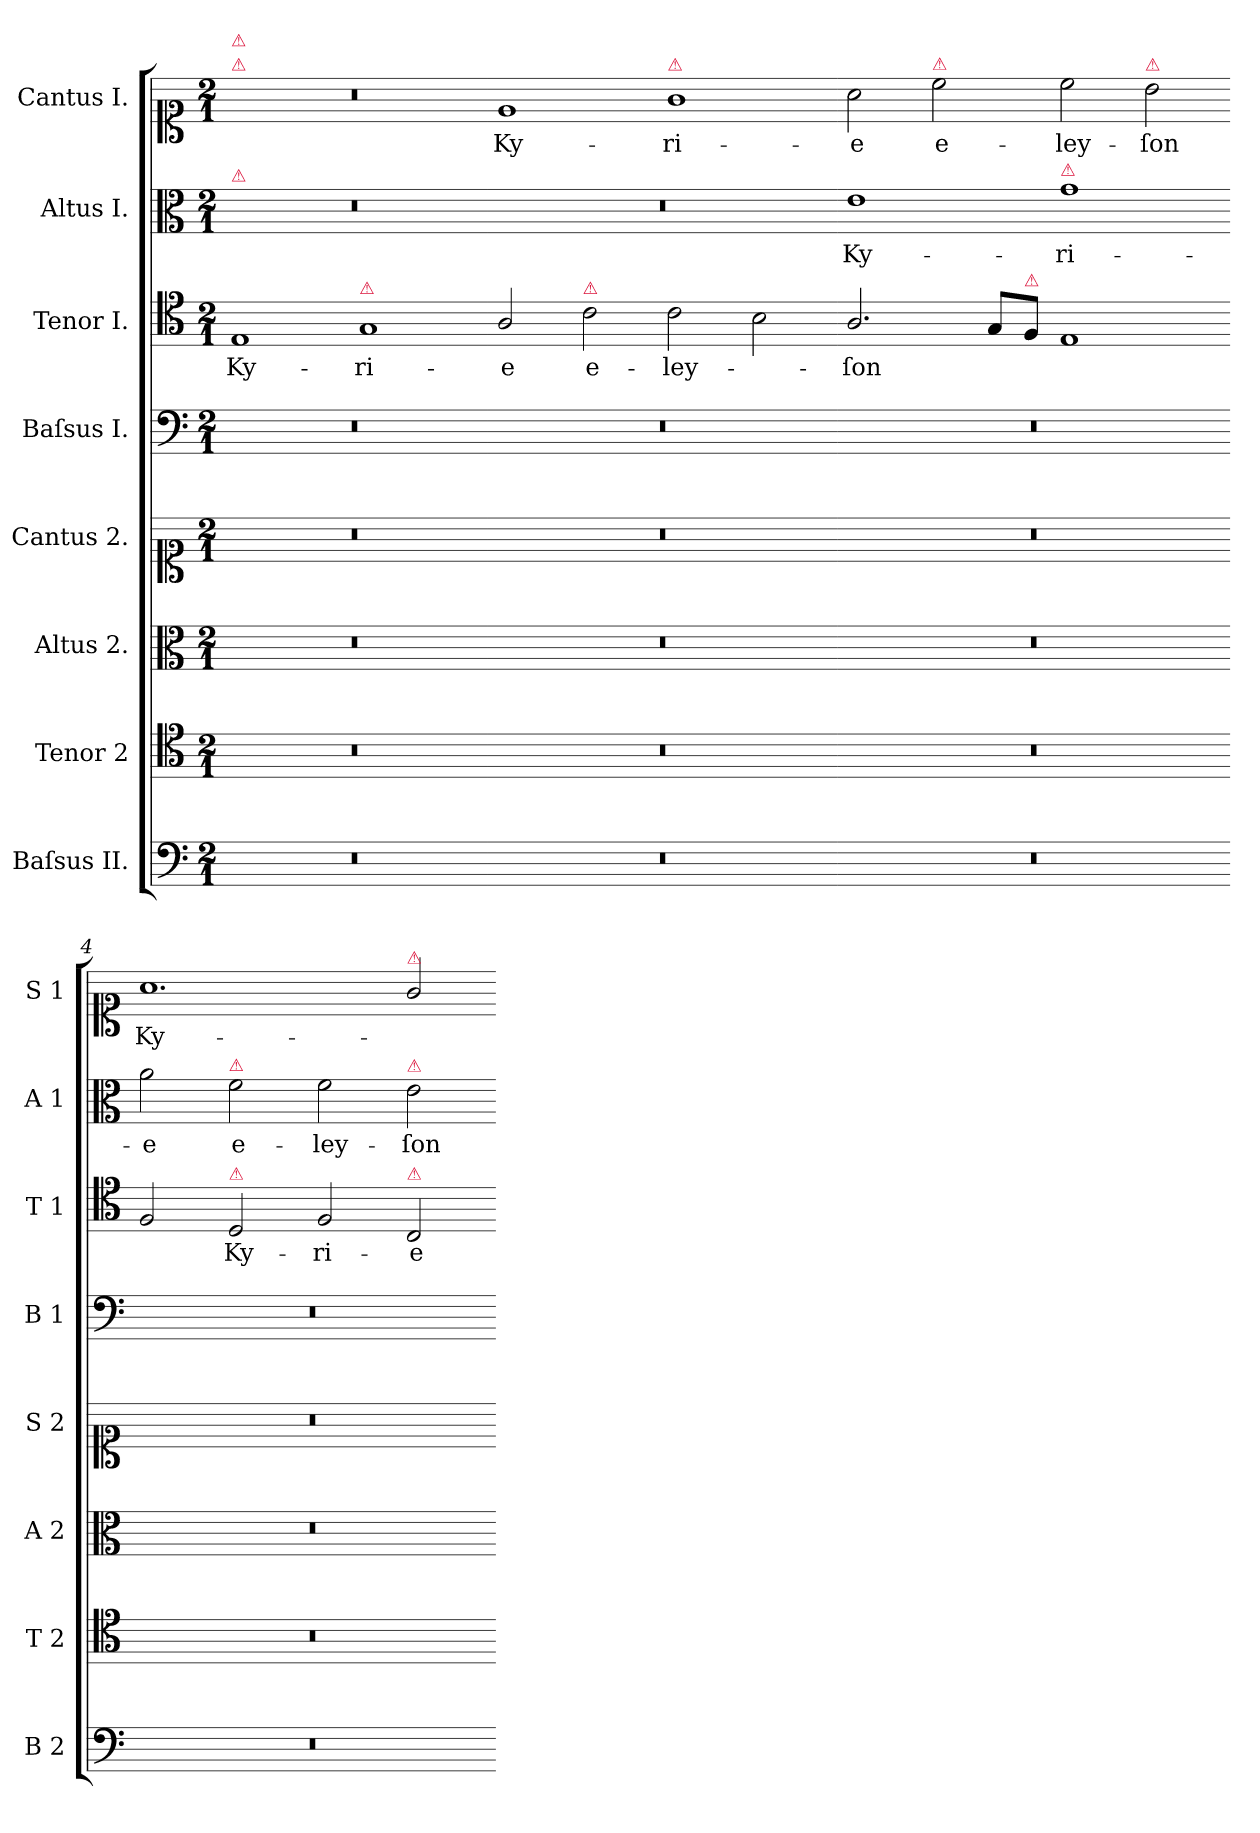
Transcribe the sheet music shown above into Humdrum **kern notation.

**kern	**kern	**kern	**kern	**kern	**kern	**text	**kern	**text	**kern	**text
*part8	*part7	*part6	*part5	*part4	*part3	*part3	*part2	*part2	*part1	*part1
*staff8	*staff7	*staff6	*staff5	*staff4	*staff3	*staff3	*staff2	*staff2	*staff1	*staff1
*I"Baſsus II.	*I"Tenor 2	*I"Altus 2.	*I"Cantus 2.	*I"Baſsus I.	*I"Tenor I.	*	*I"Altus I.	*	*I"Cantus I.	*
*I'B 2	*I'T 2	*I'A 2	*I'S 2	*I'B 1	*I'T 1	*	*I'A 1	*	*I'S 1	*
*clefF4	*clefC4	*clefC3	*clefC1	*clefF4	*clefC4	*	*clefC3	*	*clefC1	*
*k[]	*k[]	*k[]	*k[]	*k[]	*k[]	*	*k[]	*	*k[]	*
*a:	*a:	*a:	*a:	*a:	*a:	*	*a:	*	*a:	*
*M2/1	*M2/1	*M2/1	*M2/1	*M2/1	*M2/1	*	*M2/1	*	*M2/1	*
=1	=1	=1	=1	=1	=1	=1	=1	=1	=1	=1
!	!	!	!	!	!	!	!	!	!LO:TX:a:color=crimson:t=⚠	!
!	!	!	!	!	!	!	!	!	!LO:TX:a:color=crimson:t=⚠	!
!	!	!	!	!	!	!	!LO:TX:a:color=crimson:t=⚠	!	!	!
0r	0r	0r	0r	0r	1E	Ky-	0r	.	0r	.
!	!	!	!	!	!LO:TX:a:color=crimson:t=⚠	!	!	!	!	!
.	.	.	.	.	1G	-ri-	.	.	.	.
=2-	=2-	=2-	=2-	=2-	=2-	=2-	=2-	=2-	=2-	=2-
0r	0r	0r	0r	0r	2A/	-e	0r	.	1e	Ky-
!	!	!	!	!	!LO:TX:a:color=crimson:t=⚠	!	!	!	!	!
.	.	.	.	.	2c\	e-	.	.	.	.
!	!	!	!	!	!	!	!	!	!LO:TX:a:color=crimson:t=⚠	!
.	.	.	.	.	2c\	-ley-	.	.	1g	-ri-
.	.	.	.	.	2B\	.	.	.	.	.
=3-	=3-	=3-	=3-	=3-	=3-	=3-	=3-	=3-	=3-	=3-
0r	0r	0r	0r	0r	2.A/	-ſon	1e	Ky-	2a\	-e
!	!	!	!	!	!	!	!	!	!LO:TX:a:color=crimson:t=⚠	!
.	.	.	.	.	.	.	.	.	2cc\	e-
.	.	.	.	.	8G/L	.	.	.	.	.
!	!	!	!	!	!LO:TX:a:color=crimson:t=⚠	!	!	!	!	!
.	.	.	.	.	8F/J	.	.	.	.	.
!	!	!	!	!	!	!	!LO:TX:a:color=crimson:t=⚠	!	!	!
.	.	.	.	.	1E	.	1g	-ri-	2cc\	-ley-
!	!	!	!	!	!	!	!	!	!LO:TX:a:color=crimson:t=⚠	!
.	.	.	.	.	.	.	.	.	2b\	-ſon
=4-	=4-	=4-	=4-	=4-	=4-	=4-	=4-	=4-	=4-	=4-
!	!	!	!	!	!	!	!	!	!	!LO:LY:i
0r	0r	0r	0r	0r	2F/	.	2a\	-e	1.a	Ky-
!	!	!	!	!	!	!	!LO:TX:a:color=crimson:t=⚠	!	!	!
!	!	!	!	!	!LO:TX:a:color=crimson:t=⚠	!	!	!	!	!
!	!	!	!	!	!	!LO:LY:i	!	!	!	!
.	.	.	.	.	2D/	Ky-	2f\	e-	.	.
!	!	!	!	!	!	!LO:LY:i	!	!	!	!
.	.	.	.	.	2F/	-ri-	2f\	-ley-	.	.
!	!	!	!	!	!	!	!	!	!LO:TX:a:color=crimson:t=⚠	!
!	!	!	!	!	!	!	!LO:TX:a:color=crimson:t=⚠	!	!	!
!	!	!	!	!	!LO:TX:a:color=crimson:t=⚠	!	!	!	!	!
!	!	!	!	!	!	!LO:LY:i	!	!	!	!
.	.	.	.	.	2C/	-e	2e\	-ſon	2g/	.
=-	=-	=-	=-	=-	=-	=-	=-	=-	=-	=-
*-	*-	*-	*-	*-	*-	*-	*-	*-	*-	*-
